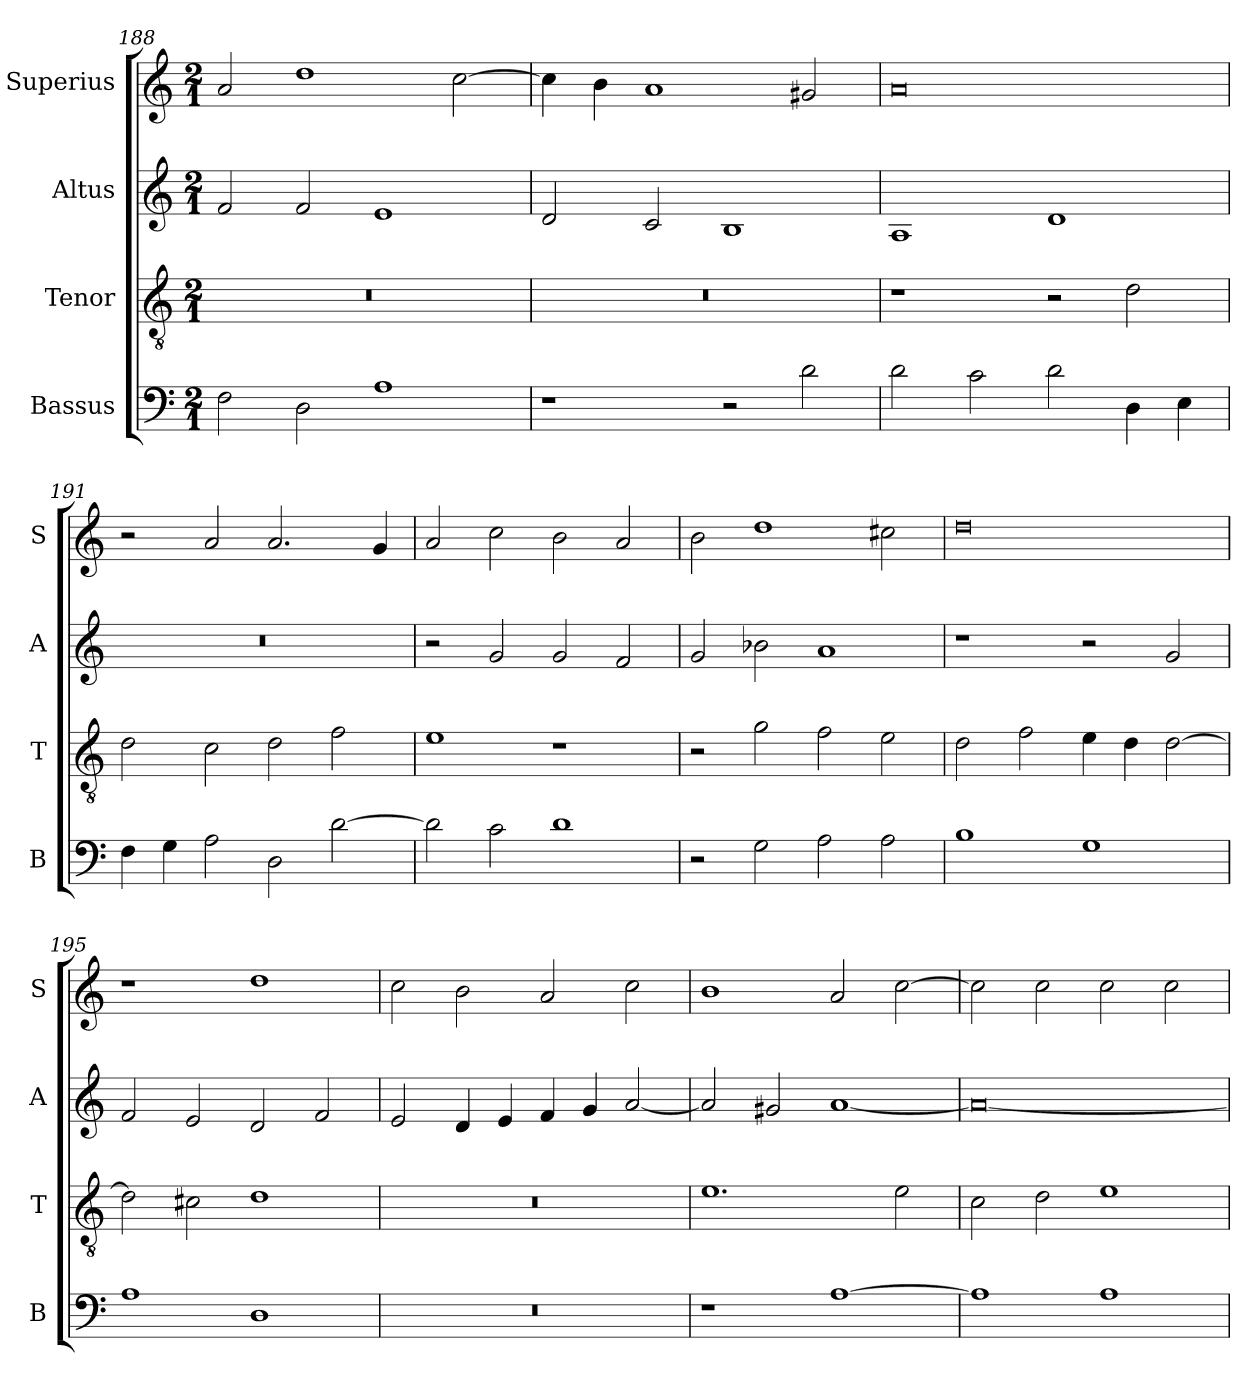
**kern	**kern	**kern	**kern
*part4	*part3	*part2	*part1
*staff4	*staff3	*staff2	*staff1
*I"Bassus	*I"Tenor	*I"Altus	*I"Superius
*I'B	*I'T	*I'A	*I'S
*clefF4	*clefGv2	*clefG2	*clefG2
*k[]	*k[]	*k[]	*k[]
*C:	*C:	*C:	*C:
*M2/1	*M2/1	*M2/1	*M2/1
=188	=188	=188	=188
2F	0r	2f	2a
2D	.	2f	1dd
1A	.	1e	.
.	.	.	[2cc
=189	=189	=189	=189
1r	0r	2d	4cc]
.	.	.	4b
.	.	2c	1a
2r	.	1B	.
2d	.	.	2g#X
=190	=190	=190	=190
2d	1r	1A	0a
2c	.	.	.
2d	2r	1d	.
4D	2d	.	.
4E	.	.	.
=191	=191	=191	=191
4F	2d	0r	2r
4G	.	.	.
2A	2c	.	2a
2D	2d	.	2.a
[2d	2f	.	.
.	.	.	4g
=192	=192	=192	=192
2d]	1e	2r	2a
2c	.	2g	2cc
1d	1r	2g	2b
.	.	2f	2a
=193	=193	=193	=193
2r	2r	2g	2b
2G	2g	2b-X	1dd
2A	2f	1a	.
2A	2e	.	2cc#X
=194	=194	=194	=194
1B	2d	1r	0dd
.	2f	.	.
1G	4e	2r	.
.	4d	.	.
.	[2d	2g	.
=195	=195	=195	=195
1A	2d]	2f	1r
.	2c#X	2e	.
1D	1d	2d	1dd
.	.	2f	.
=196	=196	=196	=196
0r	0r	2e	2cc
.	.	4d	2b
.	.	4e	.
.	.	4f	2a
.	.	4g	.
.	.	[2a	2cc
=197	=197	=197	=197
1r	1.e	2a]	1b
.	.	2g#X	.
[1A	.	[1a	2a
.	2e	.	[2cc
=198	=198	=198	=198
1A]	2c	0a_	2cc]
.	2d	.	2cc
1A	1e	.	2cc
.	.	.	2cc
=	=	=	=
*-	*-	*-	*-
